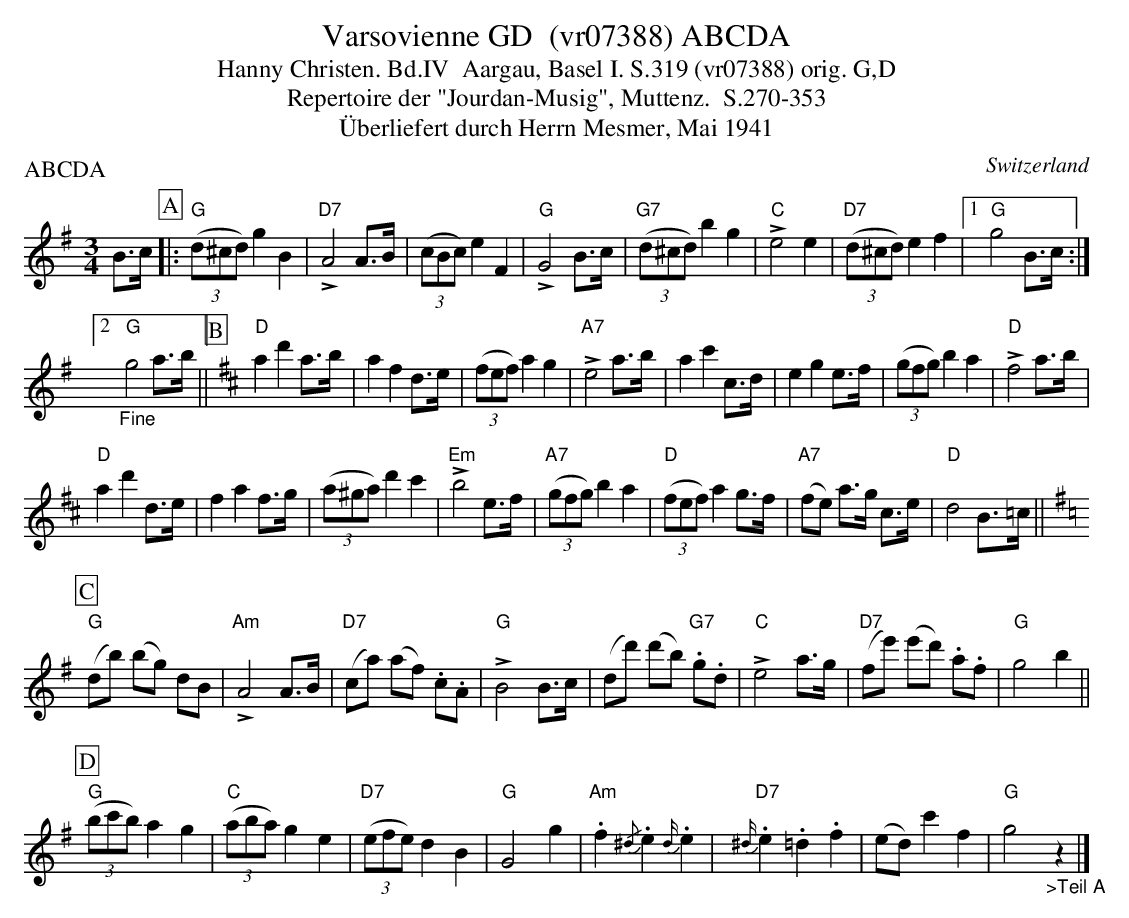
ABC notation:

X:1
T:Varsovienne GD  (vr07388) ABCDA
T:Hanny Christen. Bd.IV  Aargau, Basel I. S.319 (vr07388) orig. G,D
T: Repertoire der "Jourdan-Musig", Muttenz.  S.270-353
T:Überliefert durch Herrn Mesmer, Mai 1941
P:ABCDA
M:3/4
L:1/8
O:Switzerland
K:G major
B>c [P:A] |: "G"((3d^cd) g2B2 | !>!"D7"A4 A>B | ((3cBc)e2F2 | !>!"G"G4 B>c | "G7"((3d^cd)b2g2 | !>!"C"e4e2 | "D7"((3d^cd)e2f2 |1 "G"g4B>c :|2
"_Fine""G"g4a>b || [P:B] [K:D] "D"a2d'2 a>b | a2f2d>e | ((3fef)a2g2 | !>!"A7"e4 a>b | a2c'2 c>d | e2g2e>f |  ((3gfg) b2a2 | !>!"D"f4a>b |
"D"a2d'2d>e | f2a2 f>g | ((3a^ga) d'2c'2 | !>!"Em"b4 e>f | "A7"((3gfg) b2a2 | "D"((3fef)a2g>f | "A7"(fe) a>g c>e | "D"d4 B>=c || [P:C] [K:G]
"G"(db) (bg) dB | !>!"Am"A4A>B | "D7"(ca) (af) .c.A | !>!"G"B4B>c | (dd') (d'b) "G7".g.d | !>!"C"e4 a>g | "D7"(fe') (e'd') .a.f | "G"g4b2 ||
[P:D] "G"((3bc'b)a2g2 | "C"((3aba)g2e2 | "D7"((3efe)d2B2 | "G"G4g2 | "Am".f2{/^d}.e2{d/}.e2 |  {^d/}"D7".e2.=d2.f2 | (ed)c'2f2 | "G"g4"_>Teil A"z2 |]
